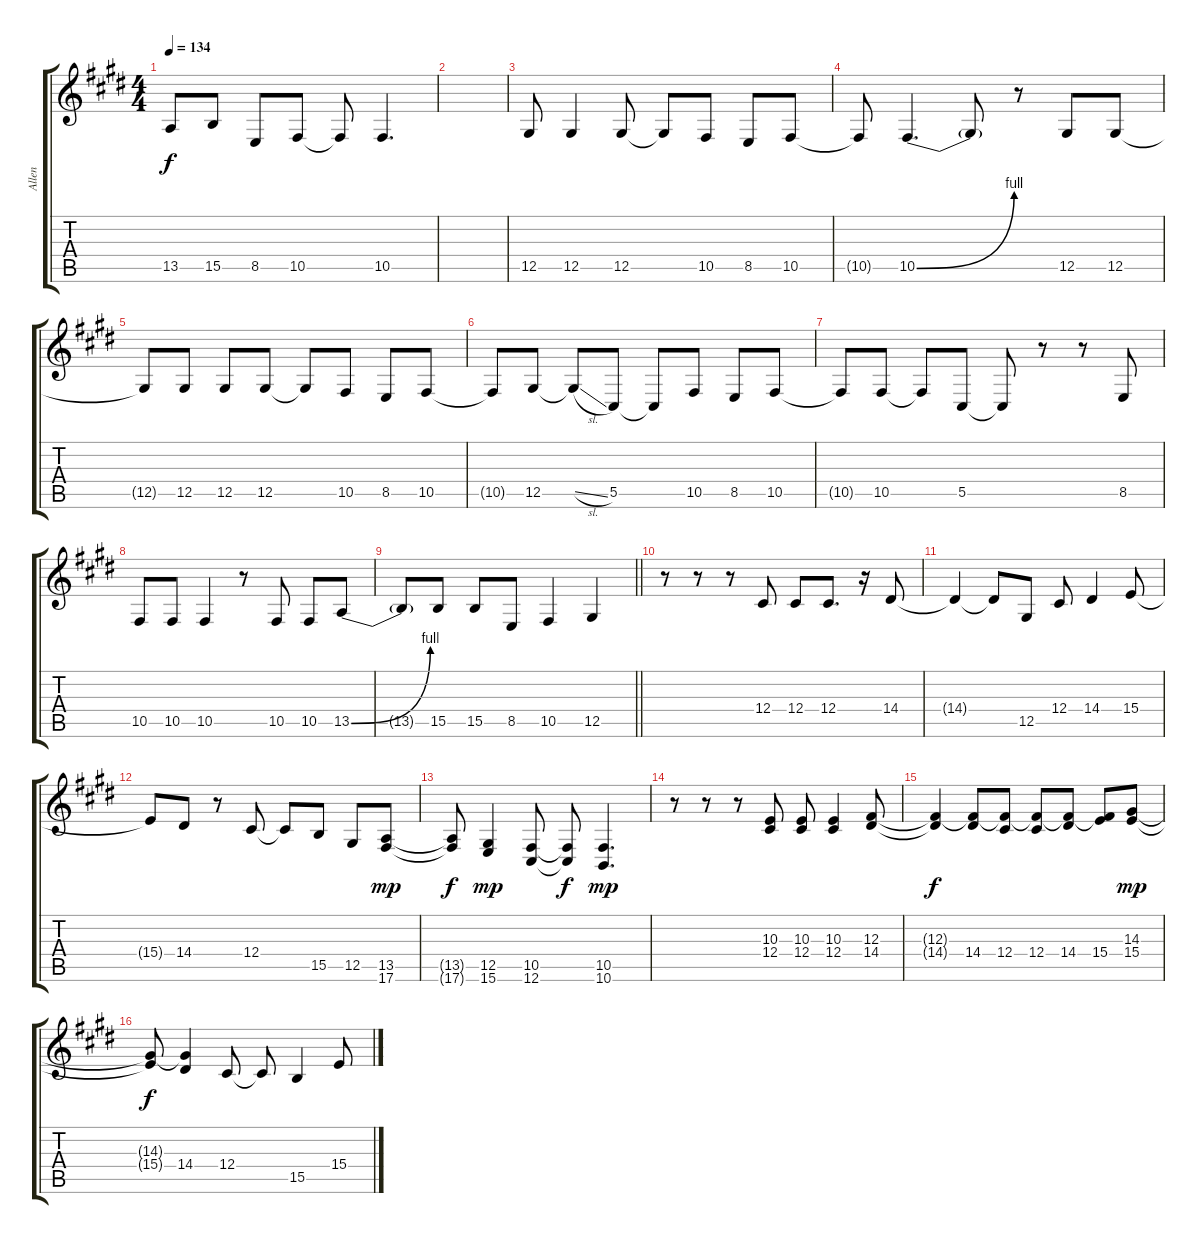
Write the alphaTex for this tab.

\track ("Allen" "Allen") {instrument oboe}
\staff {score tabs}
\tuning (Eb4 Bb3 Gb3 Db3 Ab2 Db2) {hide}
\ts (4 4)
\tempo 134
\clef g2
\ks c#minor
13.5{t}.8{dy f} 15.5.8 8.5.8 10.5.8 10.5{t}.8 10.5.4{d} |
|
12.5.8 12.5.4 12.5.8 12.5{t}.8 10.5.8 8.5.8 10.5.8 |
10.5{t}.8 10.5{be (bend 0 0 60 4)}.4{d} 10.5{t}.8 r.8 12.5.8 12.5.8 |
12.5{t}.8 12.5.8 12.5.8 12.5.8 12.5{t}.8 10.5.8 8.5.8 10.5.8 |
10.5{t}.8 12.5.8 12.5{sl t}.8 5.5.8 5.5{t}.8 10.5.8 8.5.8 10.5.8 |
10.5{t}.8 10.5.8 10.5{t}.8 5.5.8 5.5{t}.8 r.8 r.8 8.5.8 |
10.5.8 10.5.8 10.5.4 r.8 10.5.8 10.5.8 13.5{be (bend 0 0 60 4)}.8 |
\barLineRight lightlight
13.5{t}.8 15.5.8 15.5.8 8.5.8 10.5.4 12.5.4 |
r.8 r.8 r.8 12.4.8 12.4.8 12.4.8{d} r.16 14.4.8 |
14.4{t}.4 14.4{t}.8 12.5.8 12.4.8 14.4.4 15.4.8 |
15.4{t}.8 14.4.8 r.8 12.4.8 12.4{t}.8 15.5.8 12.5.8 (13.5 17.6).8{dy mp} |
(13.5{t} 17.6{t}).8{dy f} (12.5 15.6).4{dy mp} (10.5 12.6).8 (10.5{t} 12.6{t}).8{dy f} (10.5 10.6).4{d dy mp} |
r.8 r.8 r.8 (10.3 12.4).8 (10.3 12.4).8 (10.3 12.4).4 (12.3 14.4).8 |
(12.3{t} 14.4{t}).4{dy f} (12.3{t} 14.4).8 (12.3{t} 12.4).8 (12.3{t} 12.4).8 (12.3{t} 14.4).8 (12.3{t} 15.4).8 (14.3 15.4).8{dy mp} |
(14.3{t} 15.4{t}).8{dy f} (14.3{t} 14.4).4 12.4.8 12.4{t}.8 15.5.4 15.4.8
